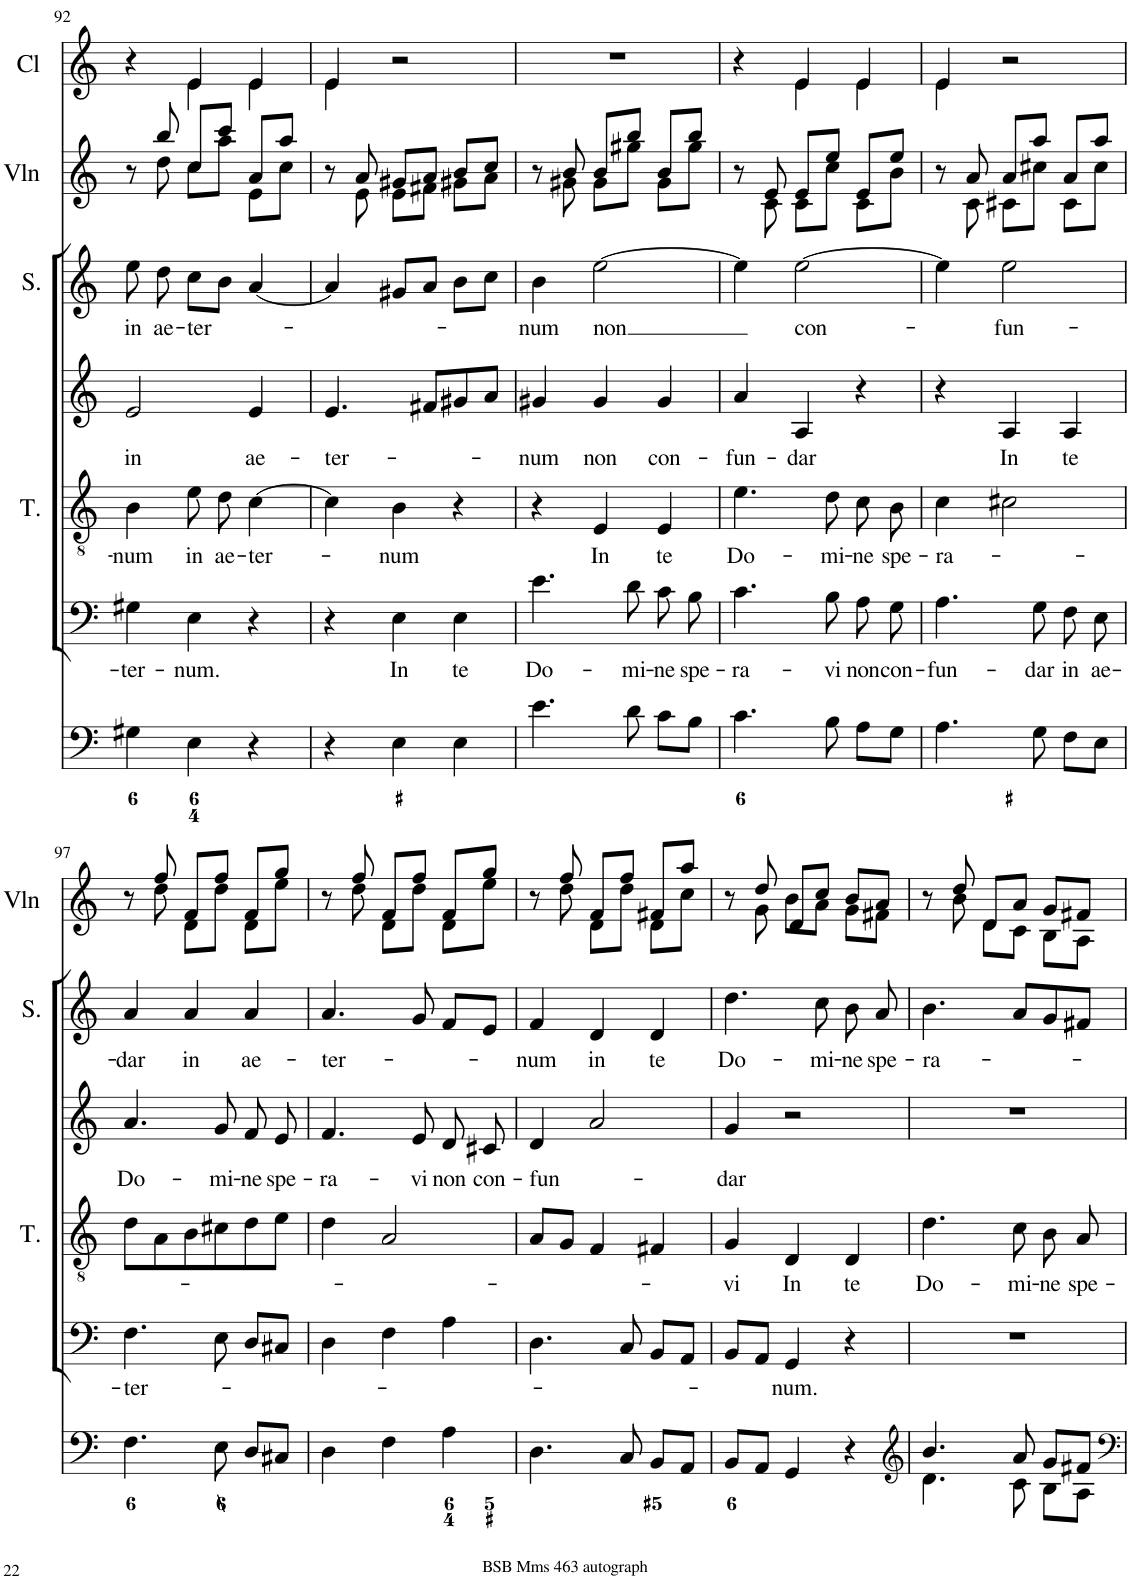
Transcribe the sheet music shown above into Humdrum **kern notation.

**kern	**kern	**text	**kern	**text	**kern	**text	**kern	**text	**kern	**kern
*part7	*part6	*part6	*part5	*part5	*part4	*part4	*part3	*part3	*part2	*part1
*staff7	*staff6	*staff6	*staff5	*staff5	*staff4	*staff4	*staff3	*staff3	*staff2	*staff1
*I"Organo	*I"Voice	*	*I"Tenor	*	*I"Voice	*	*I"Soprano	*	*I"2 Violini	*I"2 Clarini
*	*	*	*I'T.	*	*	*	*I'S.	*	*I'Vln	*I'Cl
!!LO:PB:g=z
*clefF4	*clefF4	*	*clefGv2	*	*clefG2	*	*clefG2	*	*clefG2	*clefG2
*k[]	*k[]	*	*k[]	*	*k[]	*	*k[]	*	*k[]	*k[]
*M3/4	*M3/4	*	*M3/4	*	*M3/4	*	*M3/4	*	*M3/4	*M3/4
=92	=92	=92	=92	=92	=92	=92	=92	=92	=92	=92
!	!	!LO:LY:b	!	!LO:LY:b	!	!LO:LY:b	!	!LO:LY:b	!	!
*	*	*	*	*	*	*	*	*	*^	*^
4G#X\	4G#X\	-ter-	4B\	-num	2e/	in	8ee\	in	8r	8ryy	4r	4ryy
!	!	!	!	!	!	!	!	!LO:LY:b	!	!	!	!
.	.	.	.	.	.	.	8dd\	ae-	8bb/	8dd\	.	.
!	!	!LO:LY:b	!	!LO:LY:b	!	!	!	!LO:LY:b	!	!	!	!
4E\	4E\	-num.	8e\	in	.	.	8cc\L	-ter-	8cc/L	8cc\L	4e/	4e\
!	!	!	!	!LO:LY:b	!	!	!	!	!	!	!	!
.	.	.	8d\	ae-	.	.	8b\J	.	8ccc/J	8aa\J	.	.
!	!	!	!	!LO:LY:b	!	!LO:LY:b	!	!	!	!	!	!
4r	4r	.	[4c\	-ter-	4e/	ae-	[4a/	.	8a/L	8e\L	4e/	4e\
.	.	.	.	.	.	.	.	.	8aa/J	8cc\J	.	.
=93	=93	=93	=93	=93	=93	=93	=93	=93	=93	=93	=93	=93
!	!	!	!	!	!	!LO:LY:b	!	!	!	!	!	!
4r	4r	.	4c\]	.	4.e/	-ter-	4a/]	.	8r	8ryy	4e/	4e\
.	.	.	.	.	.	.	.	.	8a/	8e\	.	.
!	!	!LO:LY:b	!	!LO:LY:b	!	!	!	!	!	!	!	!
4E\	4E\	In	4B\	-num	.	.	8g#X/L	.	8g#X/L	8e\L	2r	2ryy
.	.	.	.	.	8f#X/L	.	8a/J	.	8a/J	8f#X\J	.	.
!	!	!LO:LY:b	!	!	!	!	!	!	!	!	!	!
4E\	4E\	te	4r	.	8g#X/	.	8b\L	.	8b/L	8g#X\L	.	.
.	.	.	.	.	8a/J	.	8cc\J	.	8cc/J	8a\J	.	.
*	*	*	*	*	*	*	*	*	*	*	*v	*v
=94	=94	=94	=94	=94	=94	=94	=94	=94	=94	=94	=94
!	!	!LO:LY:b	!	!	!	!LO:LY:b	!	!LO:LY:b	!	!	!
4.e\	4.e\	Do-	4r	.	4g#X/	-num	4b\	-num	8r	8ryy	2.r
.	.	.	.	.	.	.	.	.	8b/	8g#X\	.
!	!	!	!	!LO:LY:b	!	!LO:LY:b	!	!LO:LY:b	!	!	!
.	.	.	4E/	In	4g#/	non	[2ee\	non	8b/L	8g#\L	.
!	!	!LO:LY:b	!	!	!	!	!	!	!	!	!
8d\	8d\	-mi-	.	.	.	.	.	.	8bb/J	8gg#X\J	.
!	!	!LO:LY:b	!	!LO:LY:b	!	!LO:LY:b	!	!	!	!	!
8c\L	8c\	-ne	4E/	te	4g#/	con-	.	.	8b/L	8g#\L	.
!	!	!LO:LY:b	!	!	!	!	!	!	!	!	!
8B\J	8B\	spe-	.	.	.	.	.	.	8bb/J	8gg#\J	.
=95	=95	=95	=95	=95	=95	=95	=95	=95	=95	=95	=95
!	!	!LO:LY:b	!	!LO:LY:b	!	!LO:LY:b	!	!	!	!	!
*	*	*	*	*	*	*	*	*	*	*	*^
4.c\	4.c\	-ra-	4.e\	Do-	4a/	-fun-	4ee\]	.	8r	8ryy	4r	4ryy
.	.	.	.	.	.	.	.	.	8e/	8c\	.	.
!	!	!	!	!	!	!LO:LY:b	!	!LO:LY:b	!	!	!	!
.	.	.	.	.	4A/	-dar	[2ee\	con-	8e/L	8c\L	4e/	4e\
!	!	!LO:LY:b	!	!LO:LY:b	!	!	!	!	!	!	!	!
8B\	8B\	-vi	8d\	-mi-	.	.	.	.	8ee/J	8cc\J	.	.
!	!	!LO:LY:b	!	!LO:LY:b	!	!	!	!	!	!	!	!
8A\L	8A\	non	8c\	-ne	4r	.	.	.	8e/L	8c\L	4e/	4e\
!	!	!LO:LY:b	!	!LO:LY:b	!	!	!	!	!	!	!	!
8G\J	8G\	con-	8B\	spe-	.	.	.	.	8ee/J	8b\J	.	.
=96	=96	=96	=96	=96	=96	=96	=96	=96	=96	=96	=96	=96
!	!	!LO:LY:b	!	!LO:LY:b	!	!	!	!	!	!	!	!
4.A\	4.A\	-fun-	4c\	-ra-	4r	.	4ee\]	.	8r	8ryy	4e/	4e\
.	.	.	.	.	.	.	.	.	8a/	8c\	.	.
!	!	!	!	!	!	!LO:LY:b	!	!LO:LY:b	!	!	!	!
.	.	.	2c#X\	.	4A/	In	2ee\	-fun-	8a/L	8c#X\L	2r	2ryy
!	!	!LO:LY:b	!	!	!	!	!	!	!	!	!	!
8G\	8G\	-dar	.	.	.	.	.	.	8aa/J	8cc#X\J	.	.
!	!	!LO:LY:b	!	!	!	!LO:LY:b	!	!	!	!	!	!
8F\L	8F\	in	.	.	4A/	te	.	.	8a/L	8c#\L	.	.
!	!	!LO:LY:b	!	!	!	!	!	!	!	!	!	!
8E\J	8E\	ae-	.	.	.	.	.	.	8aa/J	8cc#\J	.	.
*	*	*	*	*	*	*	*	*	*	*	*v	*v
!!LO:LB:g=z
=97	=97	=97	=97	=97	=97	=97	=97	=97	=97	=97	=97
!	!	!LO:LY:b	!	!	!	!LO:LY:b	!	!LO:LY:b	!	!	!
4.F\	4.F\	-ter-	8d\L	.	4.a/	Do-	4a/	-dar	8r	8ryy	2.r
.	.	.	8A\	.	.	.	.	.	8ff/	8dd\	.
!	!	!	!	!	!	!	!	!LO:LY:b	!	!	!
.	.	.	8B\	.	.	.	4a/	in	8f/L	8d\L	.
!	!	!	!	!	!	!LO:LY:b	!	!	!	!	!
8E\	8E\	.	8c#X\	.	8g/	-mi-	.	.	8ff/J	8dd\J	.
!	!	!	!	!	!	!LO:LY:b	!	!LO:LY:b	!	!	!
8D/L	8D/L	.	8d\	.	8f/	-ne	4a/	ae-	8f/L	8d\L	.
!	!	!	!	!	!	!LO:LY:b	!	!	!	!	!
8C#X/J	8C#X/J	.	8e\J	.	8e/	spe-	.	.	8gg/J	8ee\J	.
=98	=98	=98	=98	=98	=98	=98	=98	=98	=98	=98	=98
!	!	!	!	!	!	!LO:LY:b	!	!LO:LY:b	!	!	!
4D\	4D\	.	4d\	.	4.f/	-ra-	4.a/	-ter-	8r	8ryy	2.r
.	.	.	.	.	.	.	.	.	8ff/	8dd\	.
4F\	4F\	.	2A/	.	.	.	.	.	8f/L	8d\L	.
!	!	!	!	!	!	!LO:LY:b	!	!	!	!	!
.	.	.	.	.	8e/	-vi	8g/	.	8ff/J	8dd\J	.
!	!	!	!	!	!	!LO:LY:b	!	!	!	!	!
4A\	4A\	.	.	.	8d/	non	8f/L	.	8f/L	8d\L	.
!	!	!	!	!	!	!LO:LY:b	!	!	!	!	!
.	.	.	.	.	8c#X/	con-	8e/J	.	8gg/J	8ee\J	.
=99	=99	=99	=99	=99	=99	=99	=99	=99	=99	=99	=99
!	!	!	!	!	!	!LO:LY:b	!	!LO:LY:b	!	!	!
4.D\	4.D\	.	8A/L	.	4d/	-fun-	4f/	-num	8r	8ryy	2.r
.	.	.	8G/J	.	.	.	.	.	8ff/	8dd\	.
!	!	!	!	!	!	!	!	!LO:LY:b	!	!	!
.	.	.	4F/	.	2a/	.	4d/	in	8f/L	8d\L	.
8C/	8C/	.	.	.	.	.	.	.	8ff/J	8dd\J	.
!	!	!	!	!	!	!	!	!LO:LY:b	!	!	!
8BB/L	8BB/L	.	4F#X/	.	.	.	4d/	te	8f#X/L	8d\L	.
8AA/J	8AA/J	.	.	.	.	.	.	.	8aa/J	8cc\J	.
=100	=100	=100	=100	=100	=100	=100	=100	=100	=100	=100	=100
!	!	!	!	!LO:LY:b	!	!LO:LY:b	!	!LO:LY:b	!	!	!
8BB/L	8BB/L	.	4G/	-vi	4g/	-dar	4.dd\	Do-	8r	8ryy	2.r
8AA/J	8AA/J	.	.	.	.	.	.	.	8dd/	8g\	.
!	!	!LO:LY:b	!	!LO:LY:b	!	!	!	!	!	!	!
4GG/	4GG/	-num.	4D/	In	2r	.	.	.	8d/L	8b\L	.
!	!	!	!	!	!	!	!	!LO:LY:b	!	!	!
.	.	.	.	.	.	.	8cc\	-mi-	8cc/J	8a\J	.
!	!	!	!	!LO:LY:b	!	!	!	!LO:LY:b	!	!	!
4r	4r	.	4D/	te	.	.	8b\	-ne	8b/L	8g\L	.
!	!	!	!	!	!	!	!	!LO:LY:b	!	!	!
.	.	.	.	.	.	.	8a/	spe-	8a/J	8f#X\J	.
=101	=101	=101	=101	=101	=101	=101	=101	=101	=101	=101	=101
*clefG2	*	*	*	*	*	*	*	*	*	*	*
*^	*	*	*	*	*	*	*	*	*	*	*
!	!	!	!	!	!LO:LY:b	!	!	!	!LO:LY:b	!	!	!
4.b/	4.d\	2.r	.	4.d\	Do-	2.r	.	4.b\	-ra-	8r	8ryy	2.r
.	.	.	.	.	.	.	.	.	.	8dd/	8b\	.
.	.	.	.	.	.	.	.	.	.	8d/L	8d\L	.
!	!	!	!	!	!LO:LY:b	!	!	!	!	!	!	!
8a/	8c\	.	.	8c\	-mi-	.	.	8a/L	.	8a/J	8c\J	.
!	!	!	!	!	!LO:LY:b	!	!	!	!	!	!	!
8g/L	8B\L	.	.	8B\	-ne	.	.	8g/	.	8g/L	8B\L	.
!	!	!	!	!	!LO:LY:b	!	!	!	!	!	!	!
8f#X/J	8A\J	.	.	8A/	spe-	.	.	8f#X/J	.	8f#X/J	8A\J	.
*v	*v	*	*	*	*	*	*	*	*	*v	*v	*
=	=	=	=	=	=	=	=	=	=	=
*-	*-	*-	*-	*-	*-	*-	*-	*-	*-	*-
